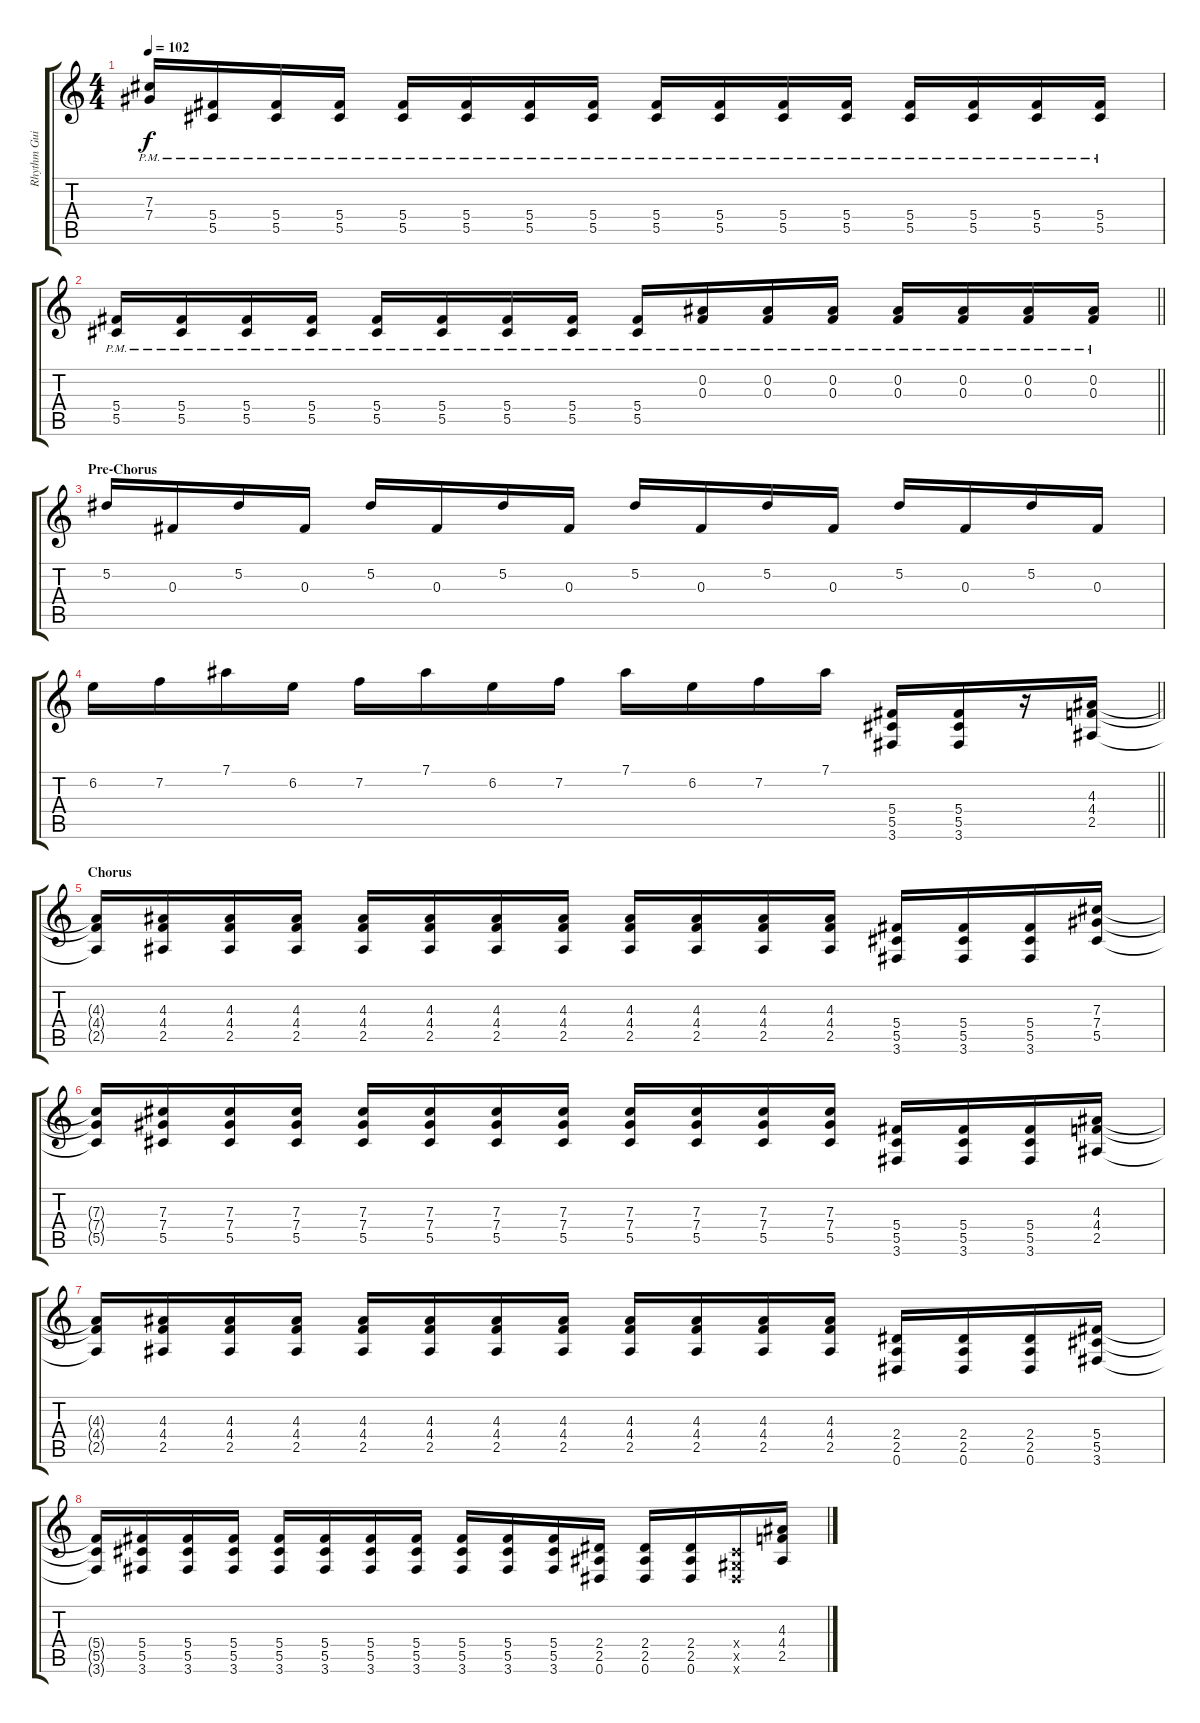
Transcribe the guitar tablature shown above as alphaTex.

\track ("Rhythm Guitar" "Rhythm Gui") {instrument distortionguitar}
\staff {score tabs}
\tuning (Eb4 Bb3 Gb3 Db3 Ab2 Eb2) {hide}
\ts (4 4)
\tempo 102
\clef g2
\ks c
(7.3 7.4{pm}).16{dy f} (5.4{pm} 5.5).16 (5.4{pm} 5.5).16 (5.4{pm} 5.5).16 (5.4{pm} 5.5).16 (5.4{pm} 5.5).16 (5.4{pm} 5.5).16 (5.4{pm} 5.5).16 (5.4{pm} 5.5).16 (5.4{pm} 5.5).16 (5.4{pm} 5.5).16 (5.4{pm} 5.5).16 (5.4{pm} 5.5).16 (5.4{pm} 5.5).16 (5.4{pm} 5.5).16 (5.4{pm} 5.5).16 |
\barLineRight lightlight
(5.4{pm} 5.5).16 (5.4{pm} 5.5).16 (5.4{pm} 5.5).16 (5.4{pm} 5.5).16 (5.4{pm} 5.5).16 (5.4{pm} 5.5).16 (5.4{pm} 5.5).16 (5.4{pm} 5.5).16 (5.4{pm} 5.5).16 (0.2{pm} 0.3).16 (0.2{pm} 0.3).16 (0.2{pm} 0.3).16 (0.2{pm} 0.3).16 (0.2{pm} 0.3).16 (0.2{pm} 0.3).16 (0.2{pm} 0.3).16 |
\section ("" "Pre-Chorus")
5.2.16 0.3.16 5.2.16 0.3.16 5.2.16 0.3.16 5.2.16 0.3.16 5.2.16 0.3.16 5.2.16 0.3.16 5.2.16 0.3.16 5.2.16 0.3.16 |
\barLineRight lightlight
6.2.16 7.2.16 7.1.16 6.2.16 7.2.16 7.1.16 6.2.16 7.2.16 7.1.16 6.2.16 7.2.16 7.1.16 (5.4 5.5 3.6).16 (5.4 5.5 3.6).16 r.16 (4.3 4.4 2.5).16 |
\section ("" "Chorus")
(4.3{t} 4.4{t} 2.5{t}).16 (4.3 4.4 2.5).16 (4.3 4.4 2.5).16 (4.3 4.4 2.5).16 (4.3 4.4 2.5).16 (4.3 4.4 2.5).16 (4.3 4.4 2.5).16 (4.3 4.4 2.5).16 (4.3 4.4 2.5).16 (4.3 4.4 2.5).16 (4.3 4.4 2.5).16 (4.3 4.4 2.5).16 (5.4 5.5 3.6).16 (5.4 5.5 3.6).16 (5.4 5.5 3.6).16 (7.3 7.4 5.5).16 |
(7.3{t} 7.4{t} 5.5{t}).16 (7.3 7.4 5.5).16 (7.3 7.4 5.5).16 (7.3 7.4 5.5).16 (7.3 7.4 5.5).16 (7.3 7.4 5.5).16 (7.3 7.4 5.5).16 (7.3 7.4 5.5).16 (7.3 7.4 5.5).16 (7.3 7.4 5.5).16 (7.3 7.4 5.5).16 (7.3 7.4 5.5).16 (5.4 5.5 3.6).16 (5.4 5.5 3.6).16 (5.4 5.5 3.6).16 (4.3 4.4 2.5).16 |
(4.3{t} 4.4{t} 2.5{t}).16 (4.3 4.4 2.5).16 (4.3 4.4 2.5).16 (4.3 4.4 2.5).16 (4.3 4.4 2.5).16 (4.3 4.4 2.5).16 (4.3 4.4 2.5).16 (4.3 4.4 2.5).16 (4.3 4.4 2.5).16 (4.3 4.4 2.5).16 (4.3 4.4 2.5).16 (4.3 4.4 2.5).16 (2.4 2.5 0.6).16 (2.4 2.5 0.6).16 (2.4 2.5 0.6).16 (5.4 5.5 3.6).16 |
(5.4{t} 5.5{t} 3.6{t}).16 (5.4 5.5 3.6).16 (5.4 5.5 3.6).16 (5.4 5.5 3.6).16 (5.4 5.5 3.6).16 (5.4 5.5 3.6).16 (5.4 5.5 3.6).16 (5.4 5.5 3.6).16 (5.4 5.5 3.6).16 (5.4 5.5 3.6).16 (5.4 5.5 3.6).16 (2.4 2.5 0.6).16 (2.4 2.5 0.6).16 (2.4 2.5 0.6).16 (0.4{x} 0.5{x} 0.6{x}).16 (4.3 4.4 2.5).16
